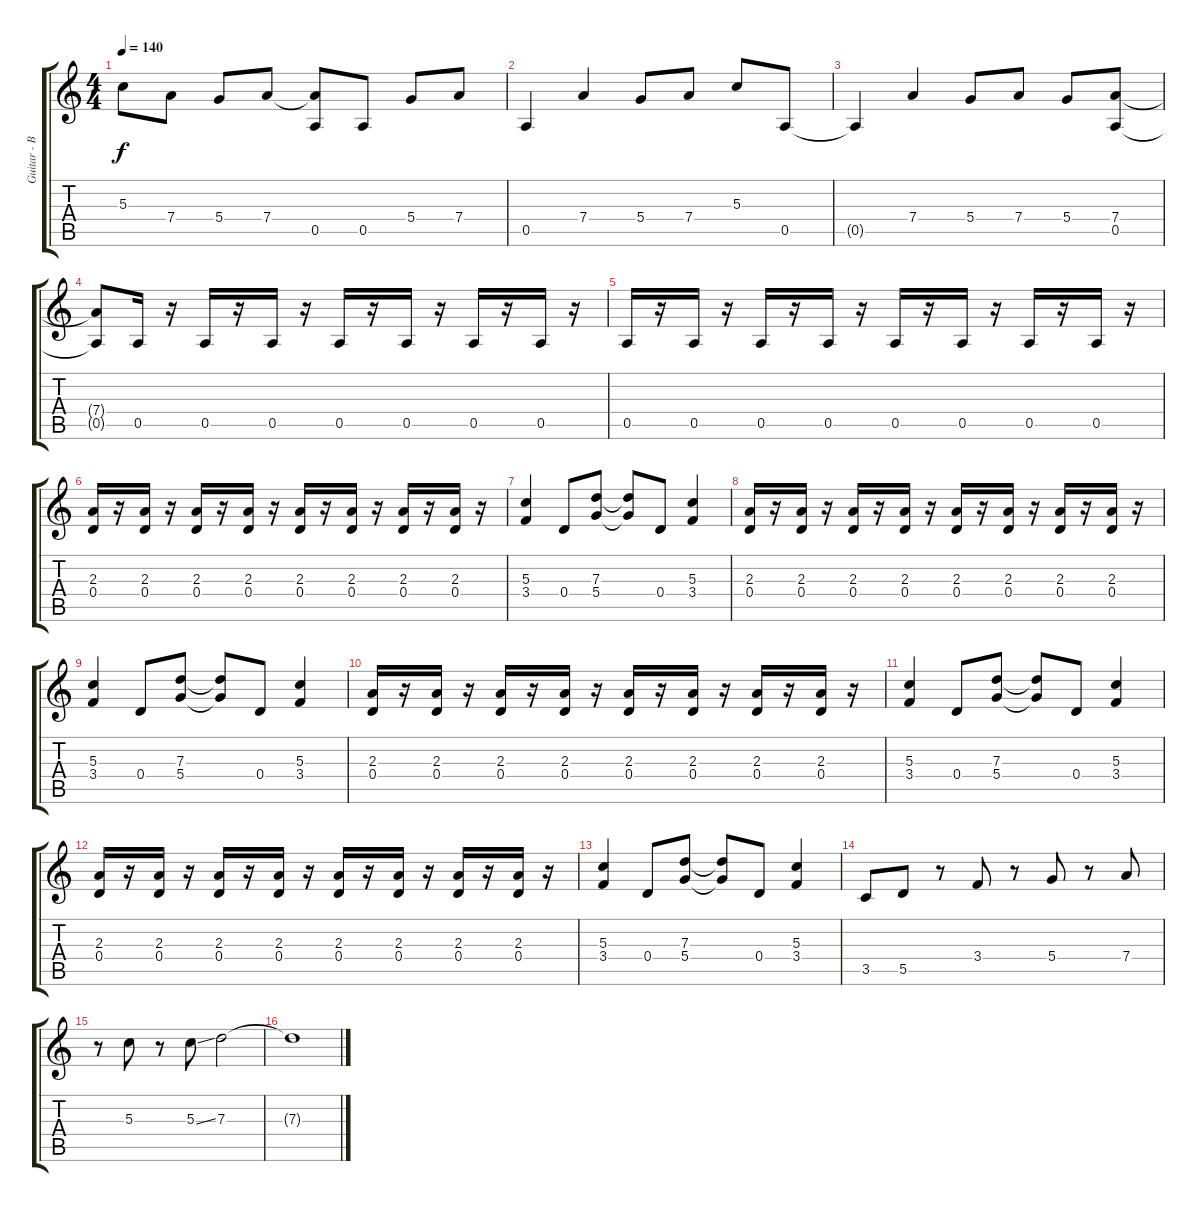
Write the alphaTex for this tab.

\track ("Guitar - Blackmore" "Guitar - B") {instrument distortionguitar}
\staff {score tabs}
\tuning (E4 B3 G3 D3 A2 E2) {hide}
\ts (4 4)
\tempo 140
\clef g2
\ks c
5.3{t}.8{dy f} 7.4.8 5.4.8 7.4.8 (7.4{t} 0.5{t}).8 0.5.8 5.4.8 7.4.8 |
0.5.4 7.4.4 5.4.8 7.4.8 5.3.8 0.5.8 |
0.5{t}.4 7.4.4 5.4.8 7.4.8 5.4.8 (7.4 0.5).8 |
(7.4{t} 0.5{t}).8 0.5.16 r.16 0.5.16 r.16 0.5.16 r.16 0.5.16 r.16 0.5.16 r.16 0.5.16 r.16 0.5.16 r.16 |
0.5.16 r.16 0.5.16 r.16 0.5.16 r.16 0.5.16 r.16 0.5.16 r.16 0.5.16 r.16 0.5.16 r.16 0.5.16 r.16 |
(2.3 0.4).16{volume 13} r.16 (2.3 0.4).16 r.16 (2.3 0.4).16 r.16 (2.3 0.4).16 r.16 (2.3 0.4).16 r.16 (2.3 0.4).16 r.16 (2.3 0.4).16 r.16 (2.3 0.4).16 r.16 |
(5.3 3.4).4 0.4.8 (7.3 5.4).8 (7.3{t} 5.4{t}).8 0.4.8 (5.3 3.4).4 |
(2.3 0.4).16 r.16 (2.3 0.4).16 r.16 (2.3 0.4).16 r.16 (2.3 0.4).16 r.16 (2.3 0.4).16 r.16 (2.3 0.4).16 r.16 (2.3 0.4).16 r.16 (2.3 0.4).16 r.16 |
(5.3 3.4).4 0.4.8 (7.3 5.4).8 (7.3{t} 5.4{t}).8 0.4.8 (5.3 3.4).4 |
(2.3 0.4).16 r.16 (2.3 0.4).16 r.16 (2.3 0.4).16 r.16 (2.3 0.4).16 r.16 (2.3 0.4).16 r.16 (2.3 0.4).16 r.16 (2.3 0.4).16 r.16 (2.3 0.4).16 r.16 |
(5.3 3.4).4 0.4.8 (7.3 5.4).8 (7.3{t} 5.4{t}).8 0.4.8 (5.3 3.4).4 |
(2.3 0.4).16 r.16 (2.3 0.4).16 r.16 (2.3 0.4).16 r.16 (2.3 0.4).16 r.16 (2.3 0.4).16 r.16 (2.3 0.4).16 r.16 (2.3 0.4).16 r.16 (2.3 0.4).16 r.16 |
(5.3 3.4).4 0.4.8 (7.3 5.4).8 (7.3{t} 5.4{t}).8 0.4.8 (5.3 3.4).4 |
3.5.8 5.5.8 r.8 3.4.8 r.8 5.4.8 r.8 7.4.8 |
r.8 5.3.8 r.8 5.3{ss}.8 7.3.2 |
7.3{t}.1
